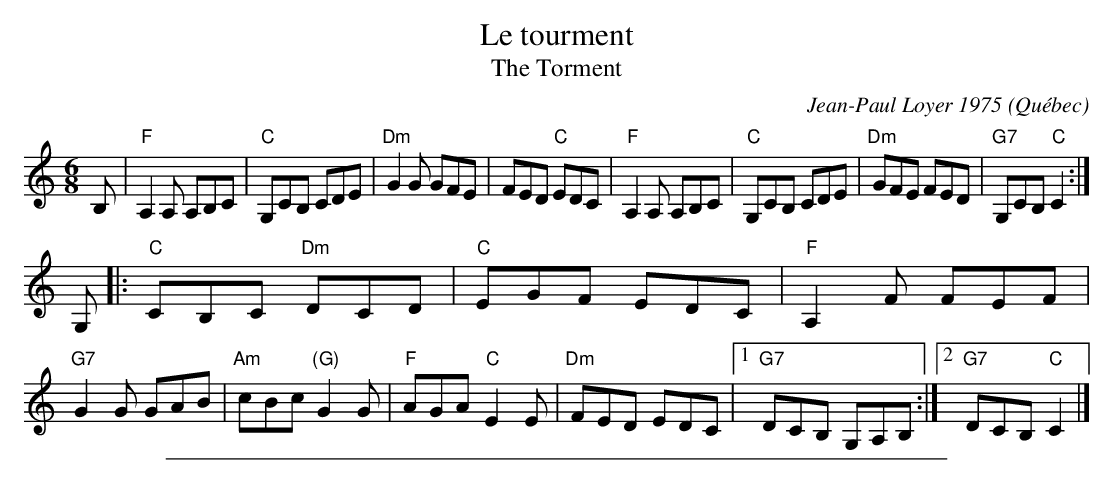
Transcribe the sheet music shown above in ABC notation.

X:1
T: Le tourment
T: The Torment
C: Jean-Paul Loyer 1975
O: Qu\'ebec
M: 6/8
L: 1/8
K: C
B, \
| "F"A,2A, A,B,C | "C"G,CB, CDE | "Dm"G2G GFE | FED "C"EDC \
| "F"A,2A, A,B,C | "C"G,CB, CDE | "Dm"GFE FED | "G7"G,CB, "C"C2 :|
 G, \
|: "C"CB,C "Dm"DCD | "C"EGF EDC | "F"A,2F FEF | "G7"G2G GAB \
| "Am"cBc "(G)"G2G | "F"AGA "C"E2E | "Dm"FED EDC |1 "G7"DCB, G,A,B, :|2 "G7"DCB, "C"C2 |]
